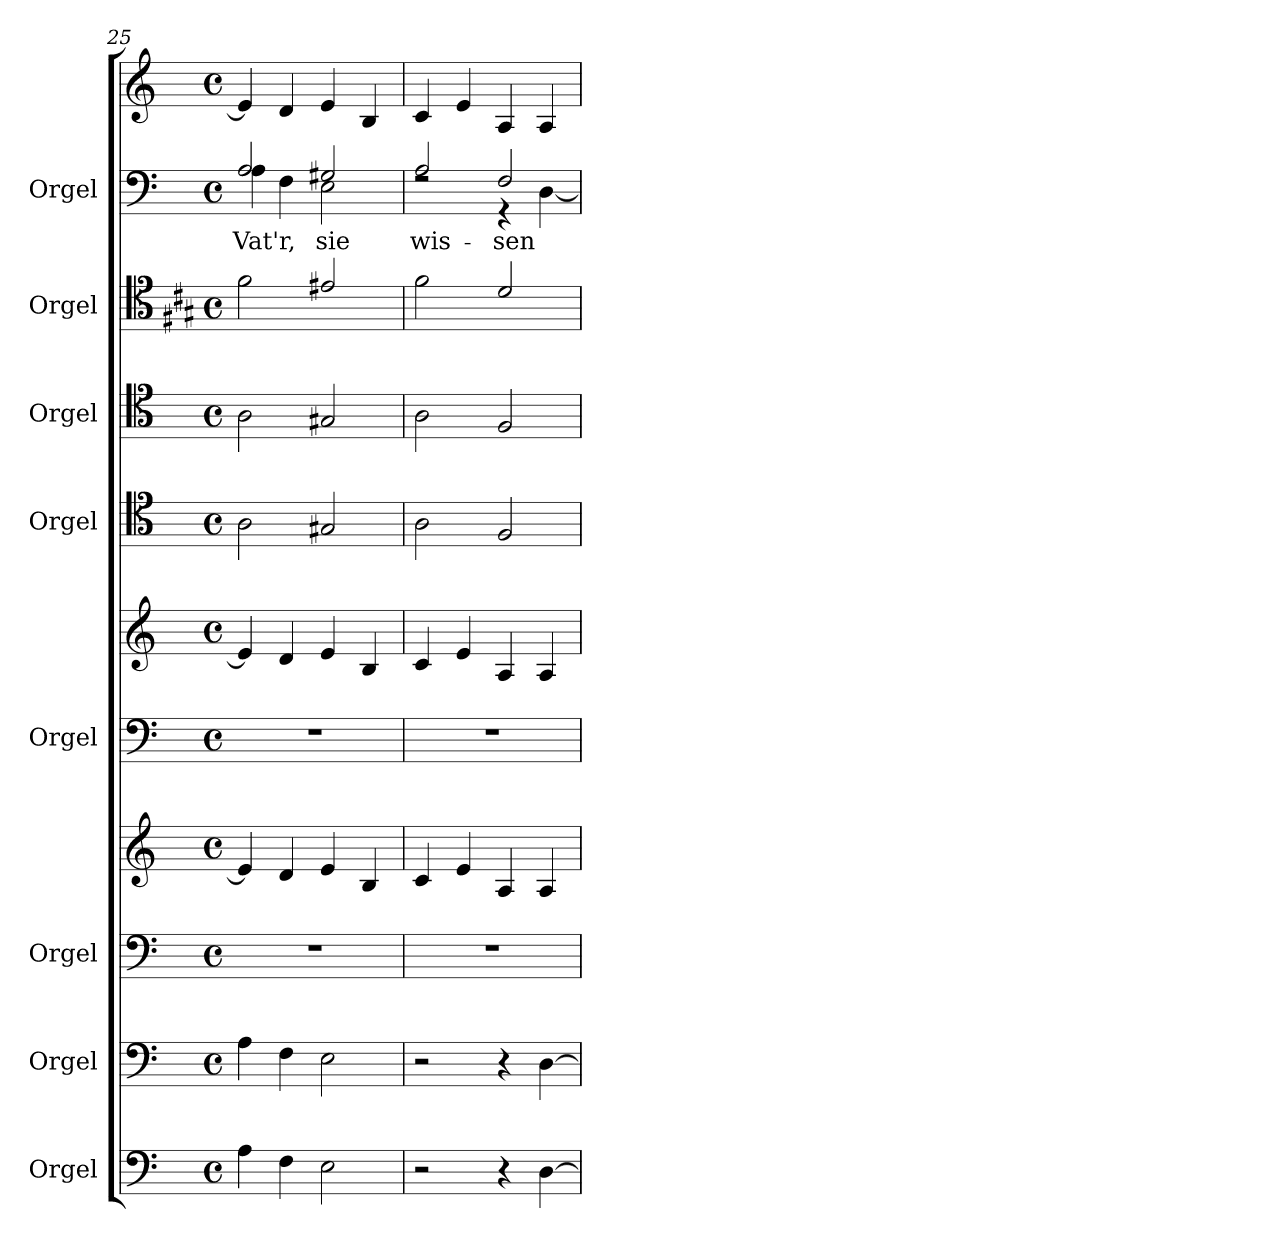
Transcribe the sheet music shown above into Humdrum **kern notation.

**kern	**kern	**kern	**kern	**kern	**kern	**kern	**kern	**kern	**kern	**text	**kern
*part8	*part7	*part6	*part6	*part5	*part5	*part4	*part3	*part2	*part1	*part1	*part1
*staff11	*staff10	*staff9	*staff8	*staff7	*staff6	*staff5	*staff4	*staff3	*staff2	*staff2	*staff1
*I"Orgel	*I"Orgel	*I"Orgel	*	*I"Orgel	*	*I"Orgel	*I"Orgel	*I"Orgel	*I"Orgel	*	*
*clefF4	*clefF4	*clefF4	*clefG2	*clefF4	*clefG2	*clefC4	*clefC4	*clefC4	*clefF4	*	*clefG2
*	*	*	*	*	*	*	*	*ITrd5c9	*	*	*
*k[]	*k[]	*k[]	*k[]	*k[]	*k[]	*k[]	*k[]	*k[]	*k[]	*	*k[]
*M4/4	*M4/4	*M4/4	*M4/4	*M4/4	*M4/4	*M4/4	*M4/4	*M4/4	*M4/4	*	*M4/4
*met(c)	*met(c)	*met(c)	*met(c)	*met(c)	*met(c)	*met(c)	*met(c)	*met(c)	*met(c)	*	*met(c)
=25	=25	=25	=25	=25	=25	=25	=25	=25	=25	=25	=25
!	!	!	!	!	!	!	!	!	!	!LO:LY:a	!
*	*	*	*	*	*	*	*	*	*^	*	*
4A\	4A\	1r	4e/]	1r	4e/]	2A\	2A\	2A\	2A/	4A\	Vat'r,	4e/]
4F\	4F\	.	4d/	.	4d/	.	.	.	.	4F\	.	4d/
!	!	!	!	!	!	!	!	!	!	!	!LO:LY:a	!
2E\	2E\	.	4e/	.	4e/	2G#X/	2G#X/	2G#X/	2G#X/	2E\	sie	4e/
.	.	.	4B/	.	4B/	.	.	.	.	.	.	4B/
=26	=26	=26	=26	=26	=26	=26	=26	=26	=26	=26	=26	=26
!	!	!	!	!	!	!	!	!	!	!	!LO:LY:a	!
2r	2r	1r	4c/	1r	4c/	2A\	2A\	2A\	2A/	2rF	wis-	4c/
.	.	.	4e/	.	4e/	.	.	.	.	.	.	4e/
!	!	!	!	!	!	!	!	!	!	!	!LO:LY:a	!
4r	4r	.	4A/	.	4A/	2F/	2F/	2F/	2F/	4r	-sen	4A/
[4D\	[4D\	.	4A/	.	4A/	.	.	.	.	[4D\	.	4A/
*	*	*	*	*	*	*	*	*	*v	*v	*	*
=	=	=	=	=	=	=	=	=	=	=	=
*-	*-	*-	*-	*-	*-	*-	*-	*-	*-	*-	*-
